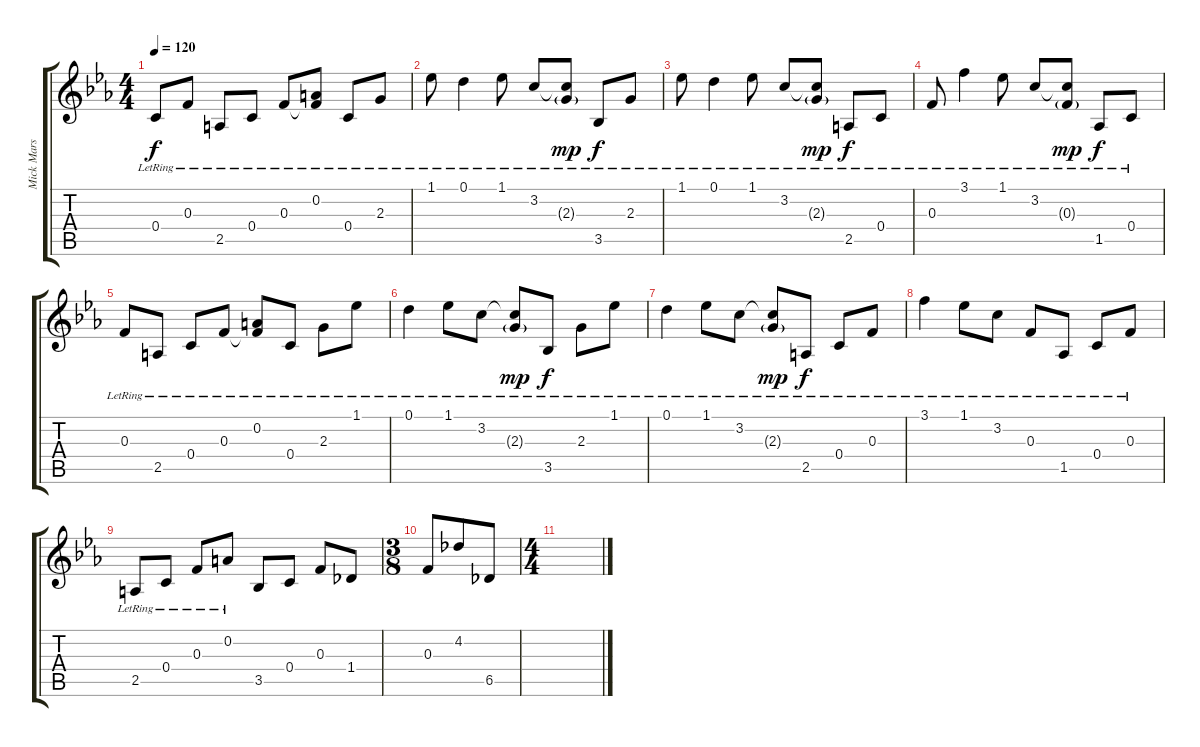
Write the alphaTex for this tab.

\track ("Mick Mars Acoustic" "Mick Mars ") {instrument electricguitarclean}
\staff {score tabs}
\tuning (D4 A3 F3 C3 G2 D2) {hide}
\ts (4 4)
\tempo 120
\clef g2
\ks cminor
0.4{lr}.8{dy f} 0.3{lr}.8 2.5{lr}.8 0.4{lr}.8 0.3{lr}.8 (0.2{lr} 0.3{t}).8 0.4{lr}.8 2.3{lr}.8 |
1.1{lr}.8 0.1{lr}.4 1.1{lr}.8 3.2{lr}.8 (3.2{t} 2.3{g lr}).8{dy mp} 3.5{lr}.8{dy f} 2.3{lr}.8 |
1.1{lr}.8 0.1{lr}.4 1.1{lr}.8 3.2{lr}.8 (3.2{t} 2.3{g lr}).8{dy mp} 2.5{lr}.8{dy f} 0.4{lr}.8 |
0.3{lr}.8 3.1{lr}.4 1.1{lr}.8 3.2{lr}.8 (3.2{t} 0.3{g lr}).8{dy mp} 1.5{lr}.8{dy f} 0.4{lr}.8 |
0.3{lr}.8 2.5{lr}.8 0.4{lr}.8 0.3{lr}.8 (0.2{lr} 0.3{t}).8 0.4{lr}.8 2.3{lr}.8 1.1{lr}.8 |
0.1{lr}.4 1.1{lr}.8 3.2{lr}.8 (3.2{t} 2.3{g lr}).8{dy mp} 3.5{lr}.8{dy f} 2.3{lr}.8 1.1{lr}.8 |
0.1{lr}.4 1.1{lr}.8 3.2{lr}.8 (3.2{t} 2.3{g lr}).8{dy mp} 2.5{lr}.8{dy f} 0.4{lr}.8 0.3{lr}.8 |
3.1{lr}.4 1.1{lr}.8 3.2{lr}.8 0.3{lr}.8 1.5{lr}.8 0.4{lr}.8 0.3{lr}.8 |
2.5{lr}.8 0.4{lr}.8 0.3{lr}.8 0.2{lr}.8 3.5.8 0.4.8 0.3.8 1.4.8 |
\ts (3 8)
0.3.8 4.2.8 6.5.8 |
\ts (4 4)
